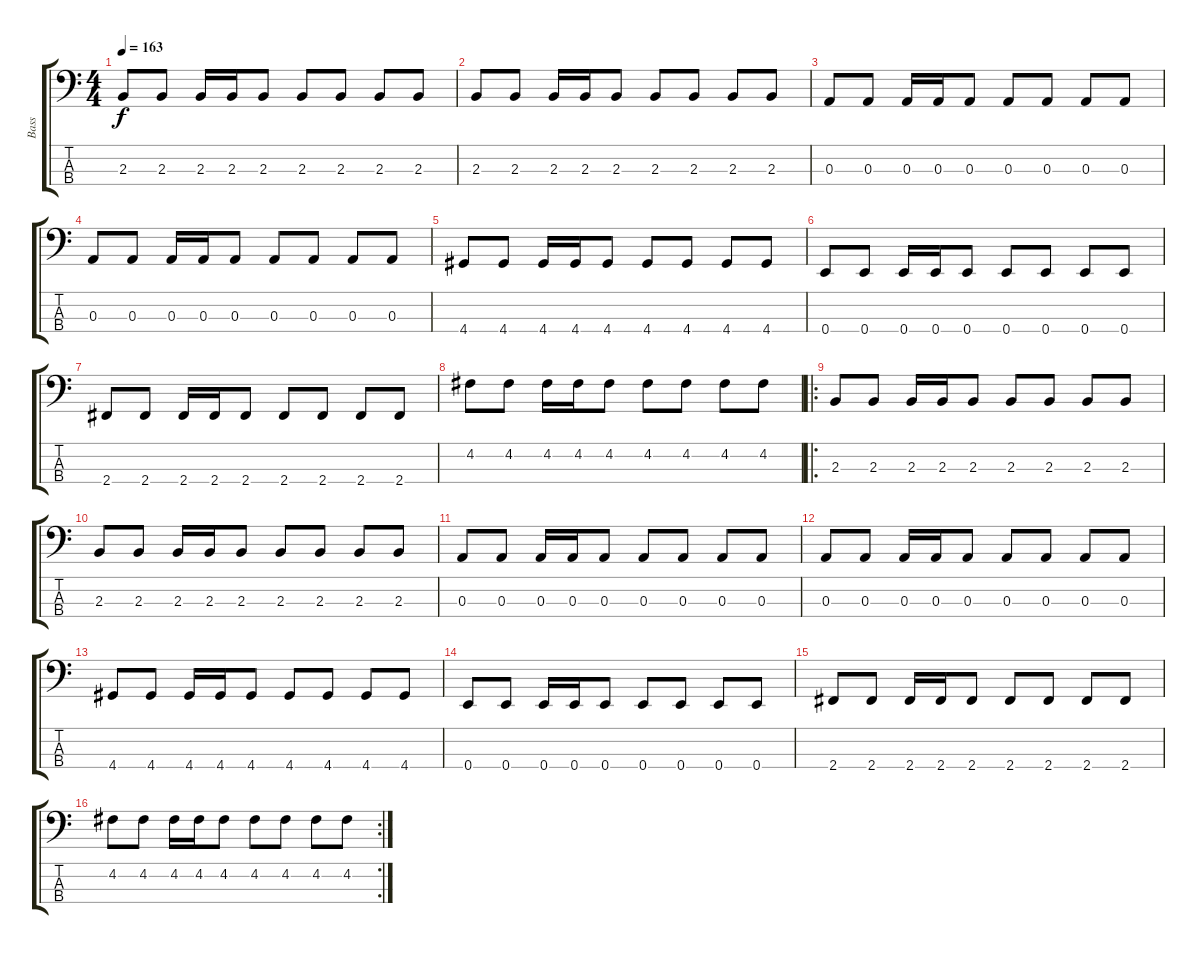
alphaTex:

\track ("Bass" "Bass") {instrument electricbassfinger}
\staff {score tabs}
\tuning (G2 D2 A1 E1) {hide}
\ts (4 4)
\tempo 163
\clef f4
\ks c
2.3.8{dy f} 2.3.8 2.3.16 2.3.16 2.3.8 2.3.8 2.3.8 2.3.8 2.3.8 |
2.3.8 2.3.8 2.3.16 2.3.16 2.3.8 2.3.8 2.3.8 2.3.8 2.3.8 |
0.3.8 0.3.8 0.3.16 0.3.16 0.3.8 0.3.8 0.3.8 0.3.8 0.3.8 |
0.3.8 0.3.8 0.3.16 0.3.16 0.3.8 0.3.8 0.3.8 0.3.8 0.3.8 |
4.4.8 4.4.8 4.4.16 4.4.16 4.4.8 4.4.8 4.4.8 4.4.8 4.4.8 |
0.4.8 0.4.8 0.4.16 0.4.16 0.4.8 0.4.8 0.4.8 0.4.8 0.4.8 |
2.4.8 2.4.8 2.4.16 2.4.16 2.4.8 2.4.8 2.4.8 2.4.8 2.4.8 |
4.2.8 4.2.8 4.2.16 4.2.16 4.2.8 4.2.8 4.2.8 4.2.8 4.2.8 |
\ro
2.3.8 2.3.8 2.3.16 2.3.16 2.3.8 2.3.8 2.3.8 2.3.8 2.3.8 |
2.3.8 2.3.8 2.3.16 2.3.16 2.3.8 2.3.8 2.3.8 2.3.8 2.3.8 |
0.3.8 0.3.8 0.3.16 0.3.16 0.3.8 0.3.8 0.3.8 0.3.8 0.3.8 |
0.3.8 0.3.8 0.3.16 0.3.16 0.3.8 0.3.8 0.3.8 0.3.8 0.3.8 |
4.4.8 4.4.8 4.4.16 4.4.16 4.4.8 4.4.8 4.4.8 4.4.8 4.4.8 |
0.4.8 0.4.8 0.4.16 0.4.16 0.4.8 0.4.8 0.4.8 0.4.8 0.4.8 |
2.4.8 2.4.8 2.4.16 2.4.16 2.4.8 2.4.8 2.4.8 2.4.8 2.4.8 |
\rc 2
4.2.8 4.2.8 4.2.16 4.2.16 4.2.8 4.2.8 4.2.8 4.2.8 4.2.8
